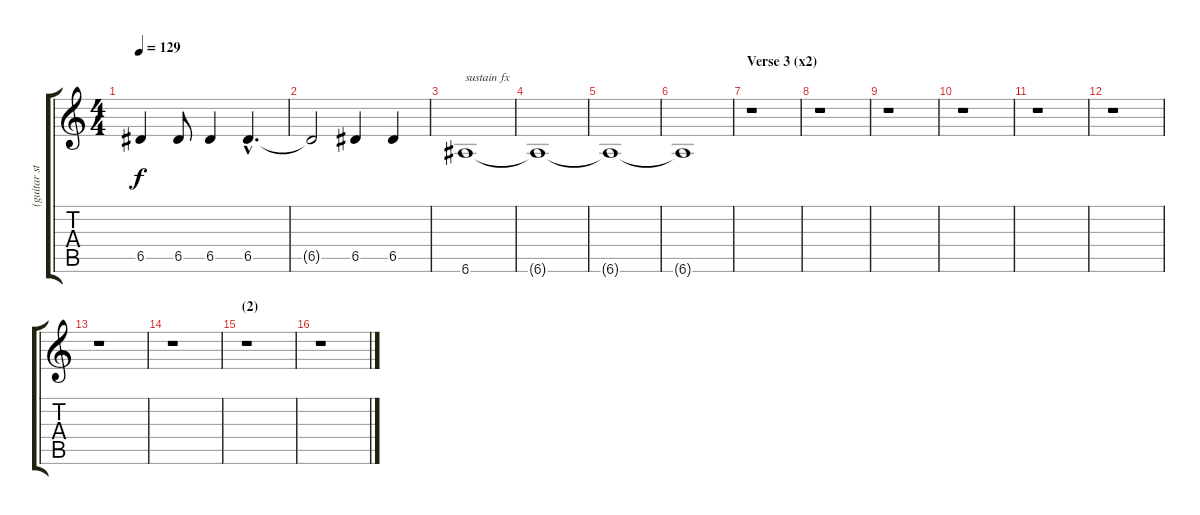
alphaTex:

\track ("(guitar stereo fx)" "(guitar st") {instrument electricguitarclean}
\staff {score tabs}
\tuning (E4 B3 G3 D3 A2 E2) {hide}
\ts (4 4)
\tempo 129
\clef g2
\ks c
6.5.4{dy f} 6.5.8 6.5.4 6.5{hac}.4{d} |
6.5{t}.2 6.5.4 6.5.4 |
6.6.1{txt "sustain fx"} |
6.6{t}.1 |
6.6{t}.1 |
6.6{t}.1 |
\section ("" "Verse 3 (x2)")
r.1 |
r.1 |
r.1 |
r.1 |
r.1 |
r.1 |
r.1 |
r.1 |
\section ("" "(2)")
r.1 |
r.1
